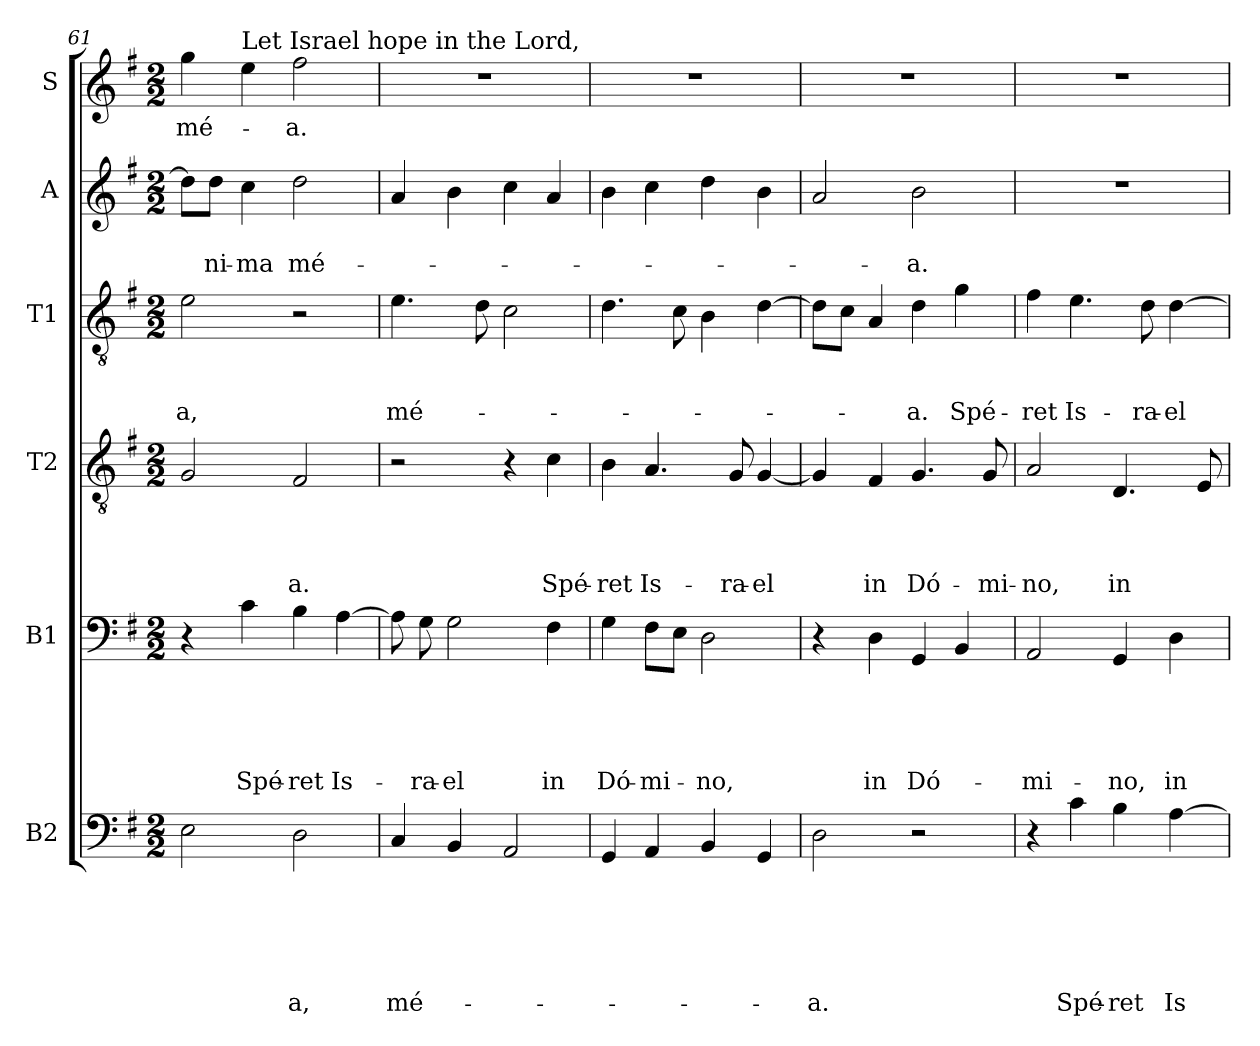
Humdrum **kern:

**kern	**text	**text	**text	**text	**text	**text	**kern	**text	**text	**text	**text	**text	**kern	**text	**text	**text	**text	**kern	**text	**text	**text	**kern	**text	**text	**kern	**text
*part6	*part6	*part6	*part6	*part6	*part6	*part6	*part5	*part5	*part5	*part5	*part5	*part5	*part4	*part4	*part4	*part4	*part4	*part3	*part3	*part3	*part3	*part2	*part2	*part2	*part1	*part1
*staff6	*staff6	*staff6	*staff6	*staff6	*staff6	*staff6	*staff5	*staff5	*staff5	*staff5	*staff5	*staff5	*staff4	*staff4	*staff4	*staff4	*staff4	*staff3	*staff3	*staff3	*staff3	*staff2	*staff2	*staff2	*staff1	*staff1
*I"B2	*	*	*	*	*	*	*I"B1	*	*	*	*	*	*I"T2	*	*	*	*	*I"T1	*	*	*	*I"A	*	*	*I"S	*
!!LO:PB:g=z
*clefF4	*	*	*	*	*	*	*clefF4	*	*	*	*	*	*clefGv2	*	*	*	*	*clefGv2	*	*	*	*clefG2	*	*	*clefG2	*
*k[f#]	*	*	*	*	*	*	*k[f#]	*	*	*	*	*	*k[f#]	*	*	*	*	*k[f#]	*	*	*	*k[f#]	*	*	*k[f#]	*
*G:	*	*	*	*	*	*	*G:	*	*	*	*	*	*G:	*	*	*	*	*G:	*	*	*	*G:	*	*	*G:	*
*M2/2	*	*	*	*	*	*	*M2/2	*	*	*	*	*	*M2/2	*	*	*	*	*M2/2	*	*	*	*M2/2	*	*	*M2/2	*
=61	=61	=61	=61	=61	=61	=61	=61	=61	=61	=61	=61	=61	=61	=61	=61	=61	=61	=61	=61	=61	=61	=61	=61	=61	=61	=61
!	!	!	!	!	!	!	!	!	!	!	!	!	!	!	!	!	!	!	!	!	!LO:LY:b	!	!	!	!	!LO:LY:b
2E\	.	.	.	.	.	.	4r	.	.	.	.	.	2G/	.	.	.	.	2e\	.	.	-a,	8dd\L]	.	.	4gg\	mé-
!	!	!	!	!	!	!	!	!	!	!	!	!	!	!	!	!	!	!	!	!	!	!	!	!LO:LY:b	!	!
.	.	.	.	.	.	.	.	.	.	.	.	.	.	.	.	.	.	.	.	.	.	8dd\J	.	-ni-	.	.
!	!	!	!	!	!	!	!	!	!	!	!	!	!	!	!	!	!	!	!	!	!	!	!	!	!LO:TX:a:t=Let Israel hope in the Lord,	!
!	!	!	!	!	!	!	!	!	!	!	!	!LO:LY:b	!	!	!	!	!	!	!	!	!	!	!	!LO:LY:b	!	!
.	.	.	.	.	.	.	4c\	.	.	.	.	Spé-	.	.	.	.	.	.	.	.	.	4cc\	.	-ma	4ee\	.
!	!	!	!	!	!	!LO:LY:b	!	!	!	!	!	!LO:LY:b	!	!	!	!	!LO:LY:b	!	!	!	!	!	!	!LO:LY:b	!	!LO:LY:b
2D\	.	.	.	.	.	-a,	4B\	.	.	.	.	-ret	2F#/	.	.	.	-a.	2r	.	.	.	2dd\	.	mé-	2ff#\	-a.
!	!	!	!	!	!	!	!	!	!	!	!	!LO:LY:b	!	!	!	!	!	!	!	!	!	!	!	!	!	!
.	.	.	.	.	.	.	[4A\	.	.	.	.	Is-	.	.	.	.	.	.	.	.	.	.	.	.	.	.
=62	=62	=62	=62	=62	=62	=62	=62	=62	=62	=62	=62	=62	=62	=62	=62	=62	=62	=62	=62	=62	=62	=62	=62	=62	=62	=62
!	!	!	!	!	!	!LO:LY:b	!	!	!	!	!	!	!	!	!	!	!	!	!	!	!LO:LY:b	!	!	!	!	!
4C/	.	.	.	.	.	mé-	8A\]	.	.	.	.	.	2r	.	.	.	.	4.e\	.	.	mé-	4a/	.	.	1r	.
!	!	!	!	!	!	!	!	!	!	!	!	!LO:LY:b	!	!	!	!	!	!	!	!	!	!	!	!	!	!
.	.	.	.	.	.	.	8G\	.	.	.	.	-ra-	.	.	.	.	.	.	.	.	.	.	.	.	.	.
!	!	!	!	!	!	!	!	!	!	!	!	!LO:LY:b	!	!	!	!	!	!	!	!	!	!	!	!	!	!
4BB/	.	.	.	.	.	.	2G\	.	.	.	.	-el	.	.	.	.	.	.	.	.	.	4b\	.	.	.	.
.	.	.	.	.	.	.	.	.	.	.	.	.	.	.	.	.	.	8d\	.	.	.	.	.	.	.	.
2AA/	.	.	.	.	.	.	.	.	.	.	.	.	4r	.	.	.	.	2c\	.	.	.	4cc\	.	.	.	.
!	!	!	!	!	!	!	!	!	!	!	!	!LO:LY:b	!	!	!	!	!LO:LY:b	!	!	!	!	!	!	!	!	!
.	.	.	.	.	.	.	4F#\	.	.	.	.	in	4c\	.	.	.	Spé-	.	.	.	.	4a/	.	.	.	.
=63	=63	=63	=63	=63	=63	=63	=63	=63	=63	=63	=63	=63	=63	=63	=63	=63	=63	=63	=63	=63	=63	=63	=63	=63	=63	=63
!	!	!	!	!	!	!	!	!	!	!	!	!LO:LY:b	!	!	!	!	!LO:LY:b	!	!	!	!	!	!	!	!	!
4GG/	.	.	.	.	.	.	4G\	.	.	.	.	Dó-	4B\	.	.	.	-ret	4.d\	.	.	.	4b\	.	.	1r	.
!	!	!	!	!	!	!	!	!	!	!	!	!LO:LY:b	!	!	!	!	!LO:LY:b	!	!	!	!	!	!	!	!	!
4AA/	.	.	.	.	.	.	8F#\L	.	.	.	.	-mi-	4.A/	.	.	.	Is-	.	.	.	.	4cc\	.	.	.	.
.	.	.	.	.	.	.	8E\J	.	.	.	.	.	.	.	.	.	.	8c\	.	.	.	.	.	.	.	.
!	!	!	!	!	!	!	!	!	!	!	!	!LO:LY:b	!	!	!	!	!	!	!	!	!	!	!	!	!	!
4BB/	.	.	.	.	.	.	2D\	.	.	.	.	-no,	.	.	.	.	.	4B\	.	.	.	4dd\	.	.	.	.
!	!	!	!	!	!	!	!	!	!	!	!	!	!	!	!	!	!LO:LY:b	!	!	!	!	!	!	!	!	!
.	.	.	.	.	.	.	.	.	.	.	.	.	8G/	.	.	.	-ra-	.	.	.	.	.	.	.	.	.
!	!	!	!	!	!	!	!	!	!	!	!	!	!	!	!	!	!LO:LY:b	!	!	!	!	!	!	!	!	!
4GG/	.	.	.	.	.	.	.	.	.	.	.	.	[4G/	.	.	.	-el	[4d\	.	.	.	4b\	.	.	.	.
=64	=64	=64	=64	=64	=64	=64	=64	=64	=64	=64	=64	=64	=64	=64	=64	=64	=64	=64	=64	=64	=64	=64	=64	=64	=64	=64
!	!	!	!	!	!	!LO:LY:b	!	!	!	!	!	!	!	!	!	!	!	!	!	!	!	!	!	!	!	!
2D\	.	.	.	.	.	-a.	4r	.	.	.	.	.	4G/]	.	.	.	.	8d\L]	.	.	.	2a/	.	.	1r	.
.	.	.	.	.	.	.	.	.	.	.	.	.	.	.	.	.	.	8c\J	.	.	.	.	.	.	.	.
!	!	!	!	!	!	!	!	!	!	!	!	!LO:LY:b	!	!	!	!	!LO:LY:b	!	!	!	!	!	!	!	!	!
.	.	.	.	.	.	.	4D\	.	.	.	.	in	4F#/	.	.	.	in	4A/	.	.	.	.	.	.	.	.
!	!	!	!	!	!	!	!	!	!	!	!	!LO:LY:b	!	!	!	!	!LO:LY:b	!	!	!	!LO:LY:b	!	!	!LO:LY:b	!	!
2r	.	.	.	.	.	.	4GG/	.	.	.	.	Dó-	4.G/	.	.	.	Dó-	4d\	.	.	-a.	2b\	.	-a.	.	.
!	!	!	!	!	!	!	!	!	!	!	!	!	!	!	!	!	!	!	!	!	!LO:LY:b	!	!	!	!	!
.	.	.	.	.	.	.	4BB/	.	.	.	.	.	.	.	.	.	.	4g\	.	.	Spé-	.	.	.	.	.
!	!	!	!	!	!	!	!	!	!	!	!	!	!	!	!	!	!LO:LY:b	!	!	!	!	!	!	!	!	!
.	.	.	.	.	.	.	.	.	.	.	.	.	8G/	.	.	.	-mi-	.	.	.	.	.	.	.	.	.
=65	=65	=65	=65	=65	=65	=65	=65	=65	=65	=65	=65	=65	=65	=65	=65	=65	=65	=65	=65	=65	=65	=65	=65	=65	=65	=65
!	!	!	!	!	!	!	!	!	!	!	!	!LO:LY:b	!	!	!	!	!LO:LY:b	!	!	!	!LO:LY:b	!	!	!	!	!
4r	.	.	.	.	.	.	2AA/	.	.	.	.	-mi-	2A/	.	.	.	-no,	4f#\	.	.	-ret	1r	.	.	1r	.
!	!	!	!	!	!	!LO:LY:b	!	!	!	!	!	!	!	!	!	!	!	!	!	!	!LO:LY:b	!	!	!	!	!
4c\	.	.	.	.	.	Spé-	.	.	.	.	.	.	.	.	.	.	.	4.e\	.	.	Is-	.	.	.	.	.
!	!	!	!	!	!	!LO:LY:b	!	!	!	!	!	!LO:LY:b	!	!	!	!	!LO:LY:b	!	!	!	!	!	!	!	!	!
4B\	.	.	.	.	.	-ret	4GG/	.	.	.	.	-no,	4.D/	.	.	.	in	.	.	.	.	.	.	.	.	.
!	!	!	!	!	!	!	!	!	!	!	!	!	!	!	!	!	!	!	!	!	!LO:LY:b	!	!	!	!	!
.	.	.	.	.	.	.	.	.	.	.	.	.	.	.	.	.	.	8d\	.	.	-ra-	.	.	.	.	.
!	!	!	!	!	!	!LO:LY:b	!	!	!	!	!	!LO:LY:b	!	!	!	!	!	!	!	!	!LO:LY:b	!	!	!	!	!
[4A\	.	.	.	.	.	Is-	4D\	.	.	.	.	in	.	.	.	.	.	[4d\	.	.	-el	.	.	.	.	.
.	.	.	.	.	.	.	.	.	.	.	.	.	8E/	.	.	.	.	.	.	.	.	.	.	.	.	.
=	=	=	=	=	=	=	=	=	=	=	=	=	=	=	=	=	=	=	=	=	=	=	=	=	=	=
*-	*-	*-	*-	*-	*-	*-	*-	*-	*-	*-	*-	*-	*-	*-	*-	*-	*-	*-	*-	*-	*-	*-	*-	*-	*-	*-
